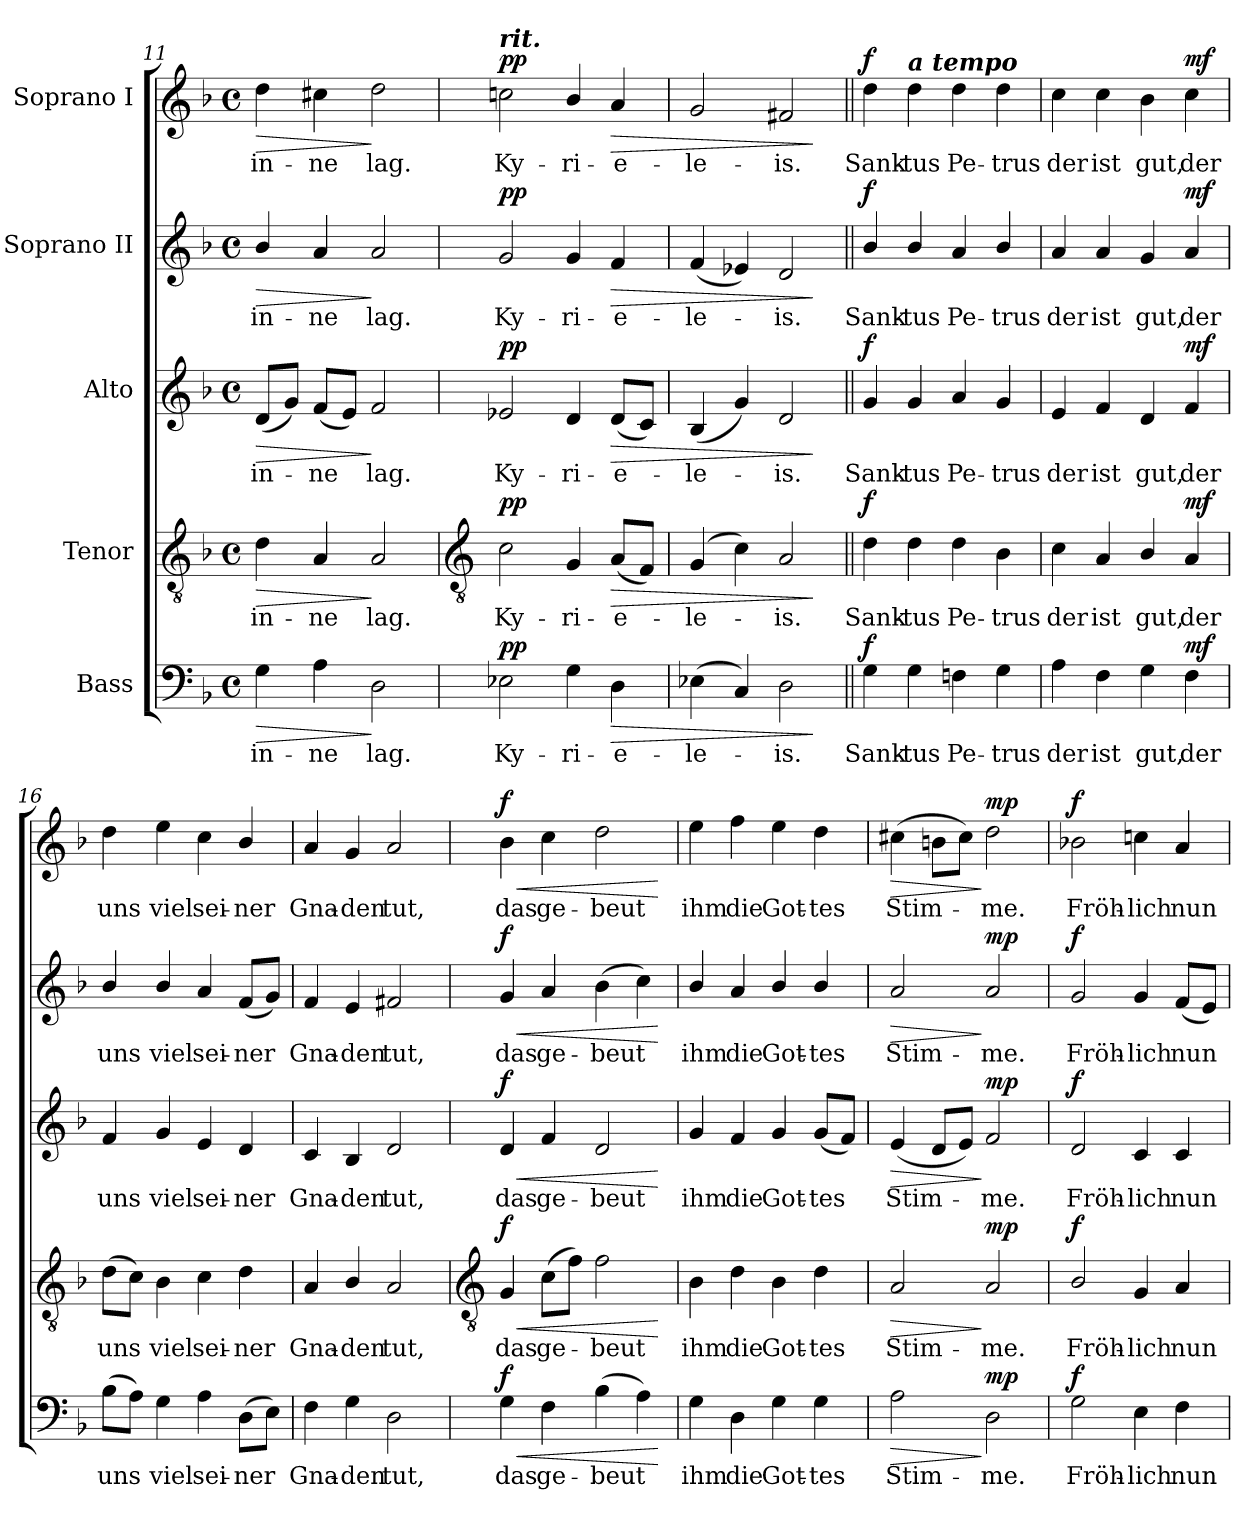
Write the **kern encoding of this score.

**kern	**text	**dynam	**kern	**text	**dynam	**kern	**text	**dynam	**kern	**text	**dynam	**kern	**text	**dynam
*part5	*part5	*part5	*part4	*part4	*part4	*part3	*part3	*part3	*part2	*part2	*part2	*part1	*part1	*part1
*staff5	*staff5	*staff5	*staff4	*staff4	*staff4	*staff3	*staff3	*staff3	*staff2	*staff2	*staff2	*staff1	*staff1	*staff1
*I"Bass	*	*	*I"Tenor	*	*	*I"Alto	*	*	*I"Soprano II	*	*	*I"Soprano I	*	*
*clefF4	*	*	*clefGv2	*	*	*clefG2	*	*	*clefG2	*	*	*clefG2	*	*
*k[b-]	*	*	*k[b-]	*	*	*k[b-]	*	*	*k[b-]	*	*	*k[b-]	*	*
*F:	*	*	*F:	*	*	*F:	*	*	*F:	*	*	*F:	*	*
*M4/4	*	*	*M4/4	*	*	*M4/4	*	*	*M4/4	*	*	*M4/4	*	*
*met(c)	*	*	*met(c)	*	*	*met(c)	*	*	*met(c)	*	*	*met(c)	*	*
=11	=11	=11	=11	=11	=11	=11	=11	=11	=11	=11	=11	=11	=11	=11
!	!LO:LY:b	!LO:HP:b	!	!LO:LY:b	!LO:HP:b	!	!LO:LY:b	!LO:HP:b	!	!LO:LY:b	!LO:HP:b	!	!LO:LY:b	!LO:HP:b
4G	in-	>	4d	in-	>	(<8dL	in-	>	4b-/	in-	>	4dd	in-	>
.	.	.	.	.	.	8gJ)	.	.	.	.	.	.	.	.
!	!LO:LY:b	!	!	!LO:LY:b	!	!	!LO:LY:b	!	!	!LO:LY:b	!	!	!LO:LY:b	!
4A	-ne	.	4A	-ne	.	(<8fL	ne	.	4a	-ne	.	4cc#X	-ne	.
.	.	.	.	.	.	8eJ)	.	.	.	.	.	.	.	.
!	!LO:LY:b	!	!	!LO:LY:b	!	!	!LO:LY:b	!	!	!LO:LY:b	!	!	!LO:LY:b	!
2D	lag.	]	2A	lag.	]	2f	lag.	]	2a	lag.	]	2dd	lag.	]
!!LO:LB:g=z
=12	=12	=12	=12	=12	=12	=12	=12	=12	=12	=12	=12	=12	=12	=12
*	*	*	*clefGv2	*	*	*	*	*	*	*	*	*	*	*
!	!	!	!	!	!	!	!	!	!	!	!	!LO:TX:a:Bi:t=rit.	!	!
!	!LO:LY:b	!LO:DY:b	!	!LO:LY:b	!LO:DY:b	!	!LO:LY:b	!LO:DY:b	!	!LO:LY:b	!LO:DY:b	!	!LO:LY:b	!LO:DY:b
2E-X	Ky-	pp	2c	Ky-	pp	2e-X	Ky-	pp	2g	Ky-	pp	2ccn	Ky-	pp
!	!LO:LY:b	!	!	!LO:LY:b	!	!	!LO:LY:b	!	!	!LO:LY:b	!	!	!LO:LY:b	!
4G	-ri-	.	4G	-ri-	.	4d	-ri-	.	4g	-ri-	.	4b-/	-ri-	.
!	!LO:LY:b	!LO:HP:b	!	!LO:LY:b	!LO:HP:b	!	!LO:LY:b	!LO:HP:b	!	!LO:LY:b	!LO:HP:b	!	!LO:LY:b	!LO:HP:b
4D	-e-	>	(<8AL	-e-	>	(<8dL	-e-	>	4f	-e-	>	4a	-e-	>
.	.	.	8FJ)	.	.	8cJ)	.	.	.	.	.	.	.	.
=13	=13	=13	=13	=13	=13	=13	=13	=13	=13	=13	=13	=13	=13	=13
!	!LO:LY:b	!	!	!LO:LY:b	!	!	!LO:LY:b	!	!	!LO:LY:b	!	!	!LO:LY:b	!
(<4E-X	-le-	.	(<4G	le-	.	(4B-	le-	.	(<4f	-le-	.	2g	-le-	.
4C)	.	.	4c)	.	.	4g)	.	.	4e-X)	.	.	.	.	.
!	!LO:LY:b	!	!	!LO:LY:b	!	!	!LO:LY:b	!	!	!LO:LY:b	!	!	!LO:LY:b	!
2D	is.	.	2A	is.	.	2d	is.	.	2d	is.	.	2f#X	-is.	.
.	.	]	.	.	]	.	.	]	.	.	]	.	.	]
=14||	=14||	=14||	=14||	=14||	=14||	=14||	=14||	=14||	=14||	=14||	=14||	=14||	=14||	=14||
!	!LO:LY:b	!LO:DY:b	!	!LO:LY:b	!LO:DY:b	!	!LO:LY:b	!LO:DY:b	!	!LO:LY:b	!LO:DY:b	!	!LO:LY:b	!LO:DY:b
4G	Sank-	f	4d	Sank-	f	4g	Sank-	f	4b-/	Sank-	f	4dd	Sank-	f
!	!	!	!	!	!	!	!	!	!	!	!	!LO:TX:a:Bi:t=a tempo	!	!
!	!LO:LY:b	!	!	!LO:LY:b	!	!	!LO:LY:b	!	!	!LO:LY:b	!	!	!LO:LY:b	!
4G	-tus	.	4d	-tus	.	4g	-tus	.	4b-/	-tus	.	4dd	-tus	.
!	!LO:LY:b	!	!	!LO:LY:b	!	!	!LO:LY:b	!	!	!LO:LY:b	!	!	!LO:LY:b	!
4Fn	Pe-	.	4d	Pe-	.	4a	Pe-	.	4a	Pe-	.	4dd	Pe-	.
!	!LO:LY:b	!	!	!LO:LY:b	!	!	!LO:LY:b	!	!	!LO:LY:b	!	!	!LO:LY:b	!
4G	-trus	.	4B-	-trus	.	4g	-trus	.	4b-/	-trus	.	4dd	-trus	.
=15	=15	=15	=15	=15	=15	=15	=15	=15	=15	=15	=15	=15	=15	=15
!	!LO:LY:b	!	!	!LO:LY:b	!	!	!LO:LY:b	!	!	!LO:LY:b	!	!	!LO:LY:b	!
4A	der	.	4c	der	.	4e	der	.	4a	der	.	4cc	der	.
!	!LO:LY:b	!	!	!LO:LY:b	!	!	!LO:LY:b	!	!	!LO:LY:b	!	!	!LO:LY:b	!
4F	ist	.	4A	ist	.	4f	ist	.	4a	ist	.	4cc	ist	.
!	!LO:LY:b	!	!	!LO:LY:b	!	!	!LO:LY:b	!	!	!LO:LY:b	!	!	!LO:LY:b	!
4G	gut,	.	4B-/	gut,	.	4d	gut,	.	4g	gut,	.	4b-	gut,	.
!	!LO:LY:b	!LO:DY:b	!	!LO:LY:b	!LO:DY:b	!	!LO:LY:b	!LO:DY:b	!	!LO:LY:b	!LO:DY:b	!	!LO:LY:b	!LO:DY:b
4F	der	mf	4A	der	mf	4f	der	mf	4a	der	mf	4cc	der	mf
=16	=16	=16	=16	=16	=16	=16	=16	=16	=16	=16	=16	=16	=16	=16
!	!LO:LY:b	!	!	!LO:LY:b	!	!	!LO:LY:b	!	!	!LO:LY:b	!	!	!LO:LY:b	!
(>8B-L	uns	.	(>8dL	uns	.	4f	uns	.	4b-/	uns	.	4dd	uns	.
8AJ)	.	.	8cJ)	.	.	.	.	.	.	.	.	.	.	.
!	!LO:LY:b	!	!	!LO:LY:b	!	!	!LO:LY:b	!	!	!LO:LY:b	!	!	!LO:LY:b	!
4G	viel	.	4B-	viel	.	4g	viel	.	4b-/	viel	.	4ee	viel	.
!	!LO:LY:b	!	!	!LO:LY:b	!	!	!LO:LY:b	!	!	!LO:LY:b	!	!	!LO:LY:b	!
4A	sei-	.	4c	sei-	.	4e	sei-	.	4a	sei-	.	4cc	sei-	.
!	!LO:LY:b	!	!	!LO:LY:b	!	!	!LO:LY:b	!	!	!LO:LY:b	!	!	!LO:LY:b	!
(>8DL	-ner	.	4d	-ner	.	4d	-ner	.	(<8fL	-ner	.	4b-/	-ner	.
8EJ)	.	.	.	.	.	.	.	.	8gJ)	.	.	.	.	.
=17	=17	=17	=17	=17	=17	=17	=17	=17	=17	=17	=17	=17	=17	=17
!	!LO:LY:b	!	!	!LO:LY:b	!	!	!LO:LY:b	!	!	!LO:LY:b	!	!	!LO:LY:b	!
4F	Gna-	.	4A	Gna-	.	4c	Gna-	.	4f	Gna-	.	4a	Gna-	.
!	!LO:LY:b	!	!	!LO:LY:b	!	!	!LO:LY:b	!	!	!LO:LY:b	!	!	!LO:LY:b	!
4G	-den	.	4B-/	-den	.	4B-	-den	.	4e	-den	.	4g	-den	.
!	!LO:LY:b	!	!	!LO:LY:b	!	!	!LO:LY:b	!	!	!LO:LY:b	!	!	!LO:LY:b	!
2D	tut,	.	2A	tut,	.	2d	tut,	.	2f#X	tut,	.	2a	tut,	.
!!LO:LB:g=z
=18	=18	=18	=18	=18	=18	=18	=18	=18	=18	=18	=18	=18	=18	=18
*	*	*	*clefGv2	*	*	*	*	*	*	*	*	*	*	*
!	!LO:LY:b	!LO:HP:b	!	!LO:LY:b	!LO:HP:b	!	!LO:LY:b	!LO:HP:b	!	!LO:LY:b	!LO:HP:b	!	!LO:LY:b	!LO:HP:b
!	!	!LO:DY:n=1:b	!	!	!LO:DY:n=1:b	!	!	!LO:DY:n=1:b	!	!	!LO:DY:n=1:b	!	!	!LO:DY:n=1:b
4G	das	< f	4G	das	< f	4d	das	< f	4g	das	< f	4b-	das	< f
!	!LO:LY:b	!	!	!LO:LY:b	!	!	!LO:LY:b	!	!	!LO:LY:b	!	!	!LO:LY:b	!
4F	ge-	.	(>8cL	ge-	.	4f	ge-	.	4a	ge-	.	4cc	ge-	.
.	.	.	8fJ)	.	.	.	.	.	.	.	.	.	.	.
!	!LO:LY:b	!	!	!LO:LY:b	!	!	!LO:LY:b	!	!	!LO:LY:b	!	!	!LO:LY:b	!
(>4B-	-beut	.	2f	beut	.	2d	-beut	.	(>4b-	-beut	.	2dd	-beut	.
4A)	.	.	.	.	.	.	.	.	4cc)	.	.	.	.	.
.	.	[	.	.	[	.	.	[	.	.	[	.	.	[
=19	=19	=19	=19	=19	=19	=19	=19	=19	=19	=19	=19	=19	=19	=19
!	!LO:LY:b	!	!	!LO:LY:b	!	!	!LO:LY:b	!	!	!LO:LY:b	!	!	!LO:LY:b	!
4G	ihm	.	4B-	ihm	.	4g	ihm	.	4b-/	ihm	.	4ee	ihm	.
!	!LO:LY:b	!	!	!LO:LY:b	!	!	!LO:LY:b	!	!	!LO:LY:b	!	!	!LO:LY:b	!
4D	die	.	4d	die	.	4f	die	.	4a	die	.	4ff	die	.
!	!LO:LY:b	!	!	!LO:LY:b	!	!	!LO:LY:b	!	!	!LO:LY:b	!	!	!LO:LY:b	!
4G	Got-	.	4B-	Got-	.	4g	Got-	.	4b-/	Got-	.	4ee	Got-	.
!	!LO:LY:b	!	!	!LO:LY:b	!	!	!LO:LY:b	!	!	!LO:LY:b	!	!	!LO:LY:b	!
4G	-tes	.	4d	-tes	.	(<8gL	-tes	.	4b-/	-tes	.	4dd	-tes	.
.	.	.	.	.	.	8fJ)	.	.	.	.	.	.	.	.
=20	=20	=20	=20	=20	=20	=20	=20	=20	=20	=20	=20	=20	=20	=20
!	!LO:LY:b	!LO:HP:b	!	!LO:LY:b	!LO:HP:b	!	!LO:LY:b	!LO:HP:b	!	!LO:LY:b	!LO:HP:b	!	!LO:LY:b	!LO:HP:b
2A	Stim-	>	2A	Stim-	>	(<4e	Stim-	>	2a	Stim-	>	(>4cc#X	Stim-	>
.	.	.	.	.	.	8dL	.	.	.	.	.	8bnL	.	.
.	.	.	.	.	.	8eJ)	.	.	.	.	.	8cc#J)	.	.
!	!LO:LY:b	!LO:DY:n=1:b	!	!LO:LY:b	!LO:DY:n=1:b	!	!LO:LY:b	!LO:DY:n=1:b	!	!LO:LY:b	!LO:DY:n=1:b	!	!LO:LY:b	!LO:DY:n=1:b
2D	-me.	] mp	2A	-me.	] mp	2f	me.	] mp	2a	-me.	] mp	2dd	me.	] mp
=21	=21	=21	=21	=21	=21	=21	=21	=21	=21	=21	=21	=21	=21	=21
!	!LO:LY:b	!LO:DY:b	!	!LO:LY:b	!LO:DY:b	!	!LO:LY:b	!LO:DY:b	!	!LO:LY:b	!LO:DY:b	!	!LO:LY:b	!LO:DY:b
2G	Fröh-	f	2B-/	Fröh-	f	2d	Fröh-	f	2g	Fröh-	f	2b-X	Fröh-	f
!	!LO:LY:b	!	!	!LO:LY:b	!	!	!LO:LY:b	!	!	!LO:LY:b	!	!	!LO:LY:b	!
4E	-lich	.	4G	-lich	.	4c	-lich	.	4g	-lich	.	4ccn	-lich	.
!	!LO:LY:b	!	!	!LO:LY:b	!	!	!LO:LY:b	!	!	!LO:LY:b	!	!	!LO:LY:b	!
4F	nun	.	4A	nun	.	4c	nun	.	(<8fL	nun	.	4a	nun	.
.	.	.	.	.	.	.	.	.	8eJ)	.	.	.	.	.
=	=	=	=	=	=	=	=	=	=	=	=	=	=	=
*-	*-	*-	*-	*-	*-	*-	*-	*-	*-	*-	*-	*-	*-	*-
